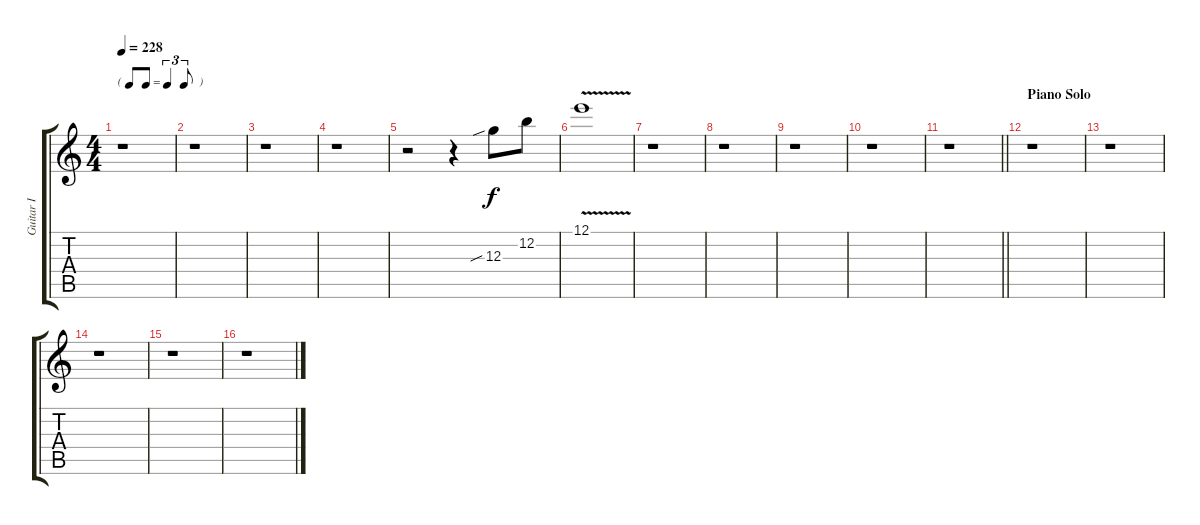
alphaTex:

\track ("Guitar I" "Guitar I") {instrument acousticguitarsteel}
\staff {score tabs}
\tuning (E4 B3 G3 D3 A2 E2) {hide}
\ts (4 4)
\tf triplet8th
\tempo 228
\clef g2
\ks c
r.1{dy f} |
r.1 |
r.1 |
r.1 |
r.2 r.4 12.3{sib}.8 12.2.8 |
12.1{v}.1 |
r.1 |
r.1 |
r.1 |
r.1 |
\barLineRight lightlight
r.1 |
\section ("" "Piano Solo")
r.1 |
r.1 |
r.1 |
r.1 |
r.1
